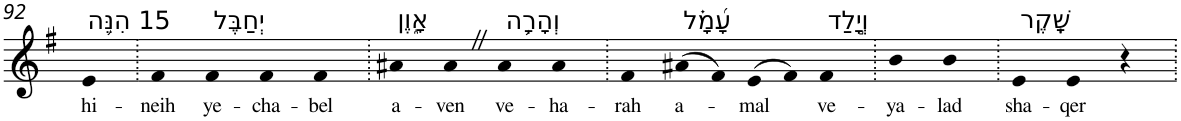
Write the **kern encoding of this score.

**kern	**text
*part1	*part1
*staff1	*staff1
*I"Piano	*
*I'Pno	*
!!LO:PB:g=z
*clefG2	*
*k[f#]	*
*G:	*
=92	=92
!LO:TX:a:t=15 הִנֵּ֥ה	!
!	!LO:LY:b
4e	hi-
=93.	=93.
!	!LO:LY:b
4f#	-neih
!LO:TX:a:t=יְחַבֶּל	!
!	!LO:LY:b
4f#	ye-
!	!LO:LY:b
4f#	-cha-
!	!LO:LY:b
4f#	-bel
=94.	=94.
!LO:TX:a:t=אָ֑וֶן	!
!	!LO:LY:b
4a#X	a-
!	!LO:LY:b
4a#Z	-ven
!LO:TX:a:t=וְהָרָ֥ה	!
!	!LO:LY:b
4a#	ve-
!	!LO:LY:b
4a#	-ha-
=95.	=95.
!	!LO:LY:b
4f#	-rah
!LO:TX:a:t=עָ֝מָ֗ל	!
!	!LO:LY:b
(>8a#X	a-
8f#)	.
!	!LO:LY:b
(>8e	-mal
8f#)	.
!LO:TX:a:t=וְיָ֣לַד	!
!	!LO:LY:b
4f#	ve-
=96.	=96.
!	!LO:LY:b
4b	-ya-
!	!LO:LY:b
4b	-lad
=97.	=97.
!LO:TX:a:t=שָֽׁקֶר	!
!	!LO:LY:b
4e	sha-
!	!LO:LY:b
4e	-qer
4r	.
=.	=.
*-	*-
